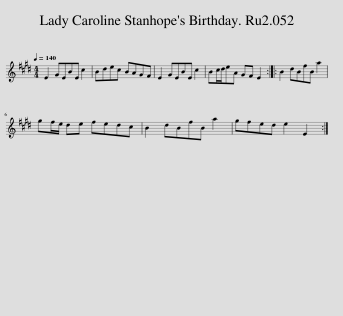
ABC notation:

X:1
L:1/8
Q:1/4=140
M:4/4
I:linebreak $
K:E
V:1 treble
V:1
 E2 GEBE c2 | Bdec BAGF | E2 GEBE c2 | Bc/d/eA GF E2 :: B2 dBfB a2 |$ %5
 gf/e/ de fedc | B2 dBfB a2 | gfed e2 E2 :| %8
